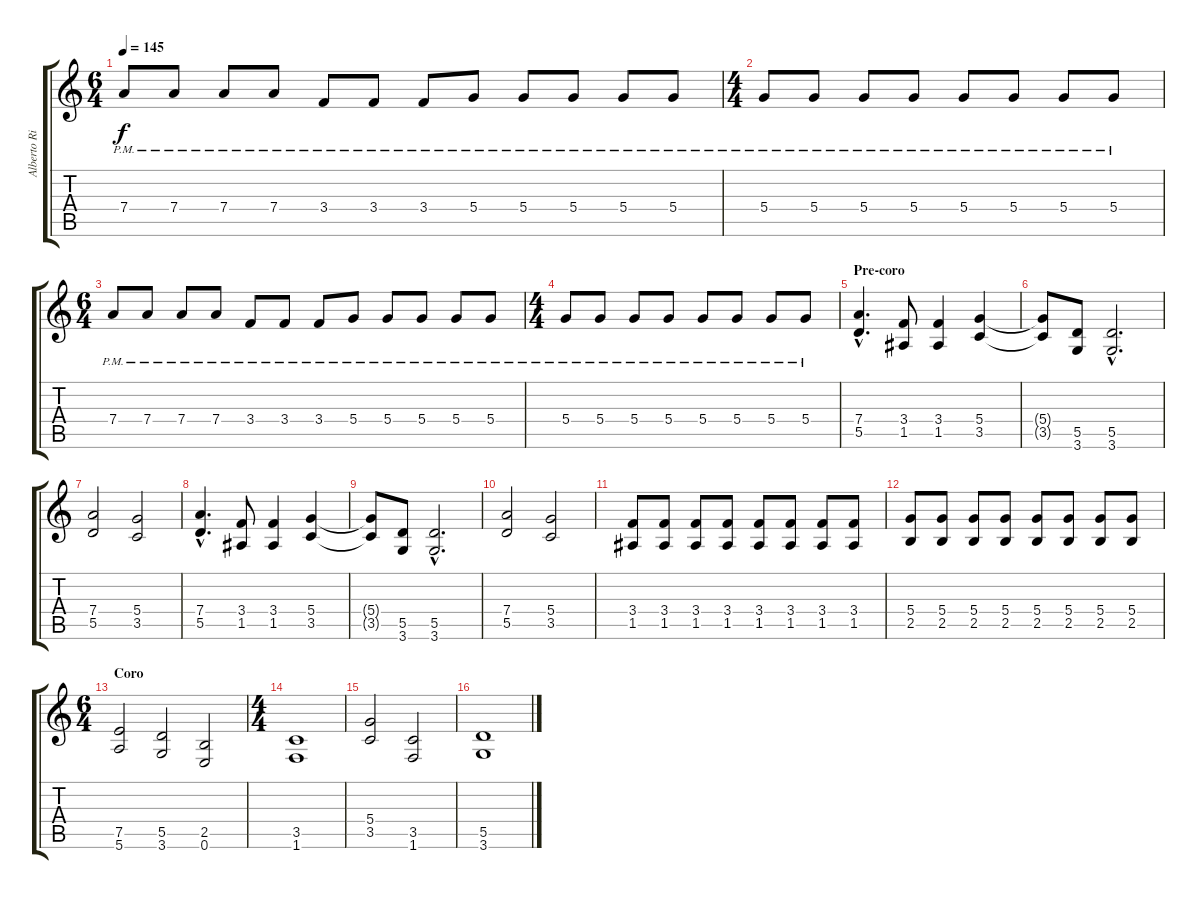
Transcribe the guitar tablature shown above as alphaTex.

\track ("Alberto Rionda" "Alberto Ri") {instrument distortionguitar}
\staff {score tabs}
\tuning (E4 B3 G3 D3 A2 E2) {hide}
\ts (6 4)
\tempo 145
\clef g2
\ks c
7.4{pm}.8{dy f} 7.4{pm}.8 7.4{pm}.8 7.4{pm}.8 3.4{pm}.8 3.4{pm}.8 3.4{pm}.8 5.4{pm}.8 5.4{pm}.8 5.4{pm}.8 5.4{pm}.8 5.4{pm}.8 |
\ts (4 4)
5.4{pm}.8 5.4{pm}.8 5.4{pm}.8 5.4{pm}.8 5.4{pm}.8 5.4{pm}.8 5.4{pm}.8 5.4{pm}.8 |
\ts (6 4)
7.4{pm}.8 7.4{pm}.8 7.4{pm}.8 7.4{pm}.8 3.4{pm}.8 3.4{pm}.8 3.4{pm}.8 5.4{pm}.8 5.4{pm}.8 5.4{pm}.8 5.4{pm}.8 5.4{pm}.8 |
\ts (4 4)
5.4{pm}.8 5.4{pm}.8 5.4{pm}.8 5.4{pm}.8 5.4{pm}.8 5.4{pm}.8 5.4{pm}.8 5.4{pm}.8 |
\section ("" "Pre-coro")
(7.4{hac} 5.5{hac}).4{d volume 14 instrument distortionguitar} (3.4 1.5).8 (3.4 1.5).4 (5.4 3.5).4 |
(5.4{t} 3.5{t}).8 (5.5 3.6).8 (5.5{hac} 3.6{hac}).2{d} |
(7.4 5.5).2 (5.4 3.5).2 |
(7.4{hac} 5.5{hac}).4{d} (3.4 1.5).8 (3.4 1.5).4 (5.4 3.5).4 |
(5.4{t} 3.5{t}).8 (5.5 3.6).8 (5.5{hac} 3.6{hac}).2{d} |
(7.4 5.5).2 (5.4 3.5).2 |
(3.4 1.5).8 (3.4 1.5).8 (3.4 1.5).8 (3.4 1.5).8 (3.4 1.5).8 (3.4 1.5).8 (3.4 1.5).8 (3.4 1.5).8 |
(5.4 2.5).8 (5.4 2.5).8 (5.4 2.5).8 (5.4 2.5).8 (5.4 2.5).8 (5.4 2.5).8 (5.4 2.5).8 (5.4 2.5).8 |
\ts (6 4)
\section ("" "Coro")
(7.5 5.6).2{volume 16} (5.5 3.6).2 (2.5 0.6).2 |
\ts (4 4)
(3.5 1.6).1 |
(5.4 3.5).2 (3.5 1.6).2 |
(5.5 3.6).1
